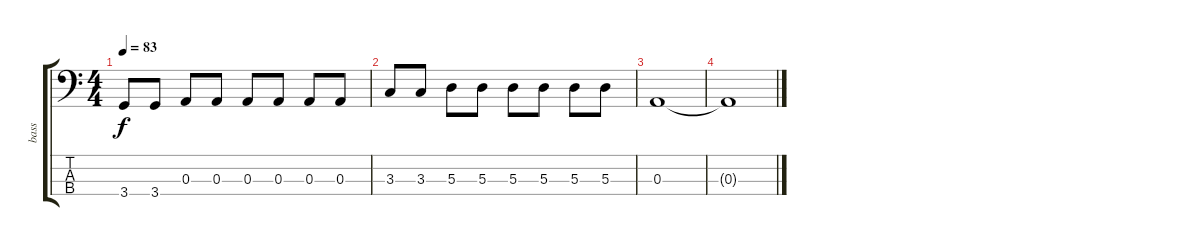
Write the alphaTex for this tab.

\track ("bass " "bass ") {instrument electricbassfinger}
\staff {score tabs}
\tuning (G2 D2 A1 E1) {hide}
\ts (4 4)
\tempo 83
\clef f4
\ks c
3.4.8{dy f} 3.4.8 0.3.8 0.3.8 0.3.8 0.3.8 0.3.8 0.3.8 |
3.3.8 3.3.8 5.3.8 5.3.8 5.3.8 5.3.8 5.3.8 5.3.8 |
0.3.1 |
0.3{t}.1
